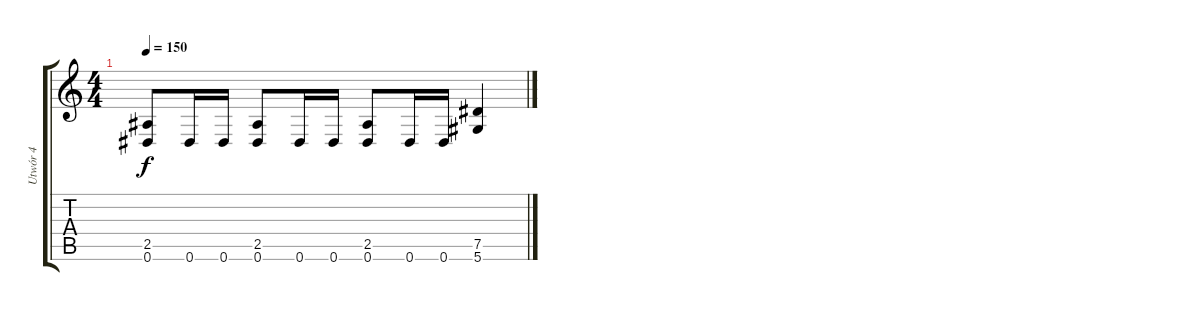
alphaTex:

\track ("Utwór 4" "Utwór 4") {instrument electricbasspick}
\staff {score tabs}
\tuning (Eb4 Bb3 Gb3 Db3 Ab2 Eb2) {hide}
\ts (4 4)
\tempo 150
\clef g2
\ks c
(2.5 0.6).8{dy f} 0.6.16 0.6.16 (2.5 0.6).8 0.6.16 0.6.16 (2.5 0.6).8 0.6.16 0.6.16 (7.5 5.6).4
